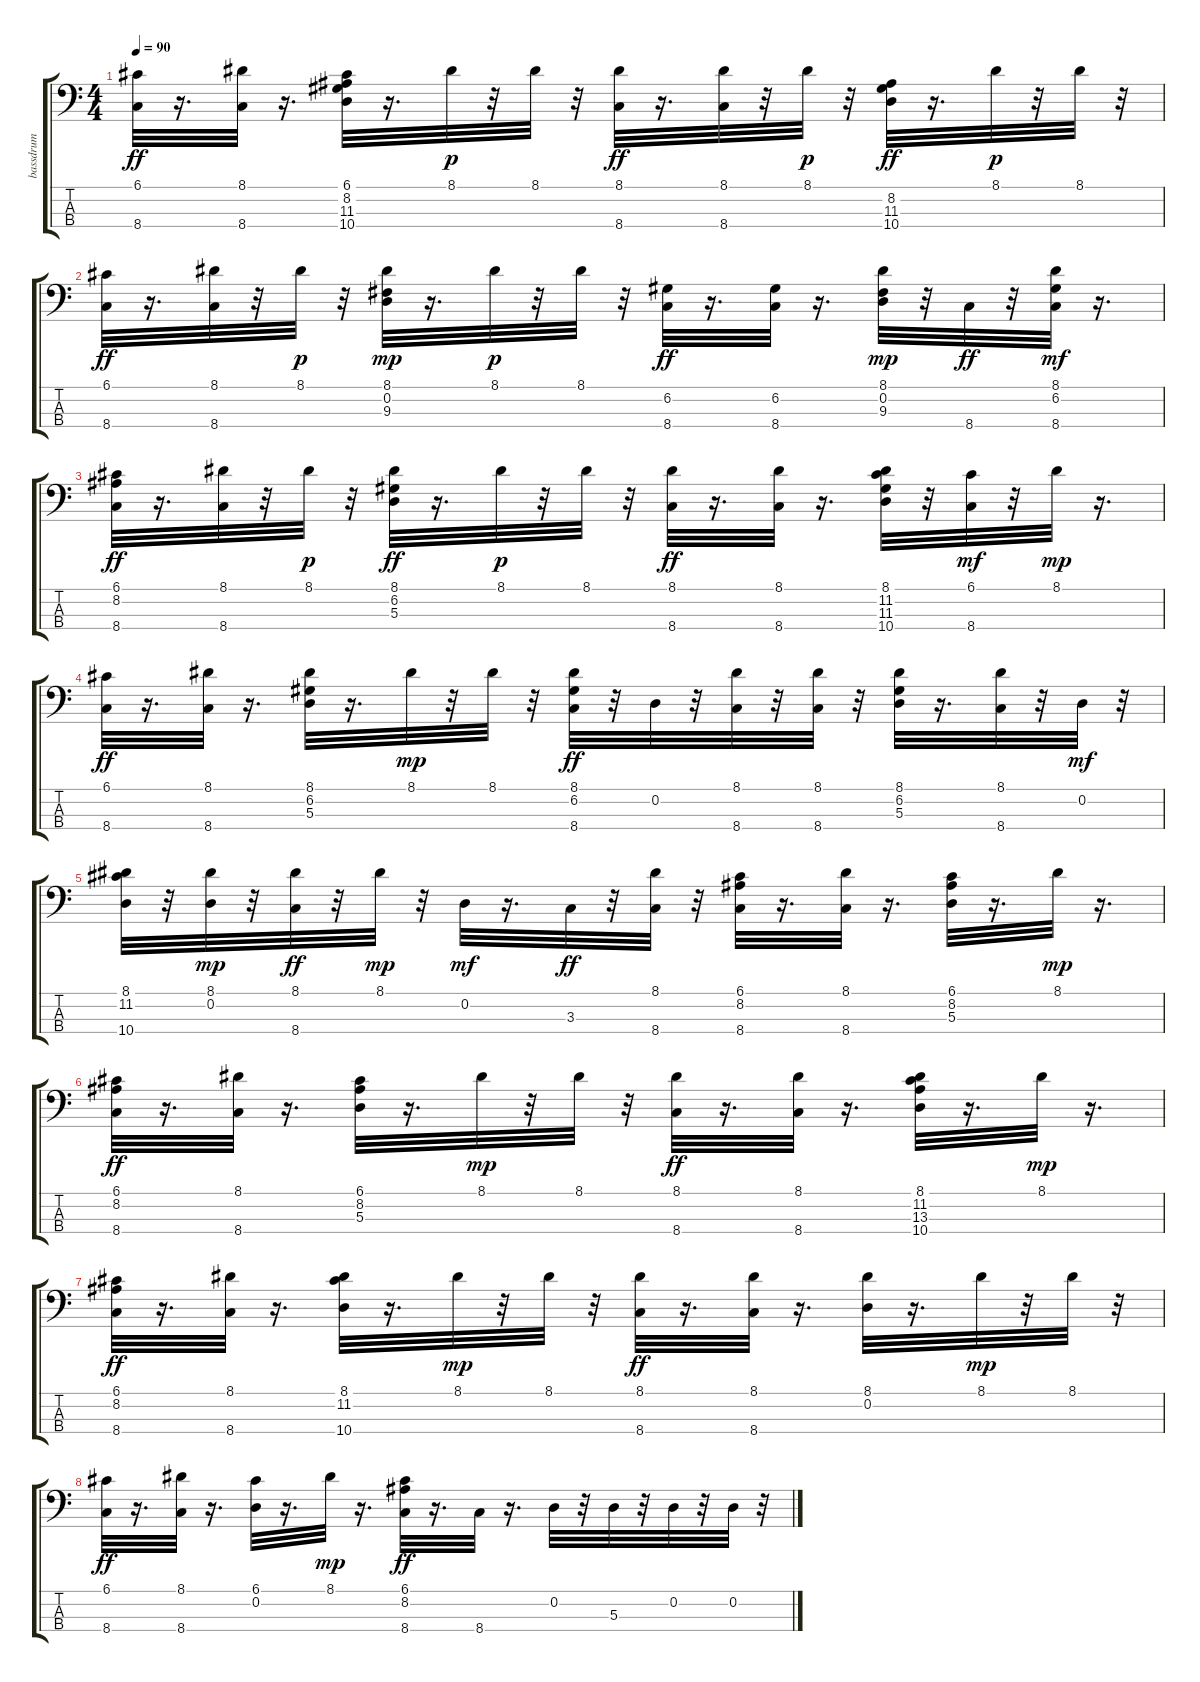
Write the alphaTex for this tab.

\track ("bassdrum" "bassdrum") {instrument distortionguitar}
\staff {score tabs}
\tuning (G2 D2 A1 E1) {hide}
\ts (4 4)
\tempo 90
\clef f4
\ks c
(6.1 8.4).32{dy ff volume 15} r.16{d} (8.1 8.4).32 r.16{d} (6.1 8.2 11.3 10.4).32 r.16{d} 8.1.32{dy p} r.32 8.1.32 r.32 (8.1 8.4).32{dy ff} r.16{d} (8.1 8.4).32 r.32 8.1.32{dy p} r.32 (8.2 11.3 10.4).32{dy ff} r.16{d} 8.1.32{dy p} r.32 8.1.32 r.32 |
(6.1 8.4).32{dy ff} r.16{d} (8.1 8.4).32 r.32 8.1.32{dy p} r.32 (8.1 0.2 9.3).32{dy mp} r.16{d} 8.1.32{dy p} r.32 8.1.32 r.32 (6.2 8.4).32{dy ff} r.16{d} (6.2 8.4).32 r.16{d} (8.1 0.2 9.3).32{dy mp} r.32 8.4.32{dy ff} r.32 (8.1 6.2 8.4).32{dy mf} r.16{d} |
(6.1 8.2 8.4).32{dy ff} r.16{d} (8.1 8.4).32 r.32 8.1.32{dy p} r.32 (8.1 6.2 5.3).32{dy ff} r.16{d} 8.1.32{dy p} r.32 8.1.32 r.32 (8.1 8.4).32{dy ff} r.16{d} (8.1 8.4).32 r.16{d} (8.1 11.2 11.3 10.4).32 r.32 (6.1 8.4).32{dy mf} r.32 8.1.32{dy mp} r.16{d} |
(6.1 8.4).32{dy ff} r.16{d} (8.1 8.4).32 r.16{d} (8.1 6.2 5.3).32 r.16{d} 8.1.32{dy mp} r.32 8.1.32 r.32 (8.1 6.2 8.4).32{dy ff} r.32 0.2.32 r.32 (8.1 8.4).32 r.32 (8.1 8.4).32 r.32 (8.1 6.2 5.3).32 r.16{d} (8.1 8.4).32 r.32 0.2.32{dy mf} r.32 |
(8.1 11.2 10.4).32 r.32 (8.1 0.2).32{dy mp} r.32 (8.1 8.4).32{dy ff} r.32 8.1.32{dy mp} r.32 0.2.32{dy mf} r.16{d} 3.3.32{dy ff} r.32 (8.1 8.4).32 r.32 (6.1 8.2 8.4).32 r.16{d} (8.1 8.4).32 r.16{d} (6.1 8.2 5.3).32 r.16{d} 8.1.32{dy mp} r.16{d} |
(6.1 8.2 8.4).32{dy ff} r.16{d} (8.1 8.4).32 r.16{d} (6.1 8.2 5.3).32 r.16{d} 8.1.32{dy mp} r.32 8.1.32 r.32 (8.1 8.4).32{dy ff} r.16{d} (8.1 8.4).32 r.16{d} (8.1 11.2 13.3 10.4).32 r.16{d} 8.1.32{dy mp} r.16{d} |
(6.1 8.2 8.4).32{dy ff} r.16{d} (8.1 8.4).32 r.16{d} (8.1 11.2 10.4).32 r.16{d} 8.1.32{dy mp} r.32 8.1.32 r.32 (8.1 8.4).32{dy ff} r.16{d} (8.1 8.4).32 r.16{d} (8.1 0.2).32 r.16{d} 8.1.32{dy mp} r.32 8.1.32 r.32 |
(6.1 8.4).32{dy ff} r.16{d} (8.1 8.4).32 r.16{d} (6.1 0.2).32 r.16{d} 8.1.32{dy mp} r.16{d} (6.1 8.2 8.4).32{dy ff} r.16{d} 8.4.32 r.16{d} 0.2.32 r.32 5.3.32 r.32 0.2.32 r.32 0.2.32 r.32
